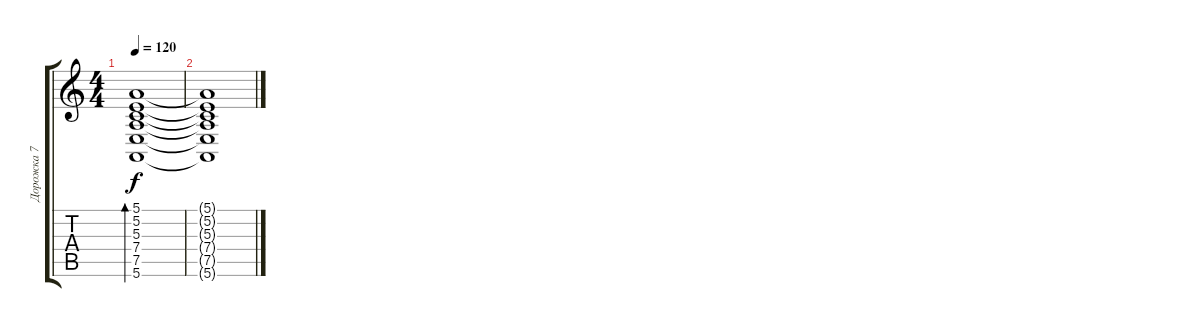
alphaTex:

\track ("Дорожка 7" "Дорожка 7") {instrument harpsichord}
\staff {score tabs}
\tuning (E4 B3 G3 D3 A2 E2) {hide}
\ts (4 4)
\tempo 120
\clef g2
\ks aminor
(5.1 5.2 5.3 7.4 7.5 5.6).1{bd 120 dy f} |
(5.1{t} 5.2{t} 5.3{t} 7.4{t} 7.5{t} 5.6{t}).1
